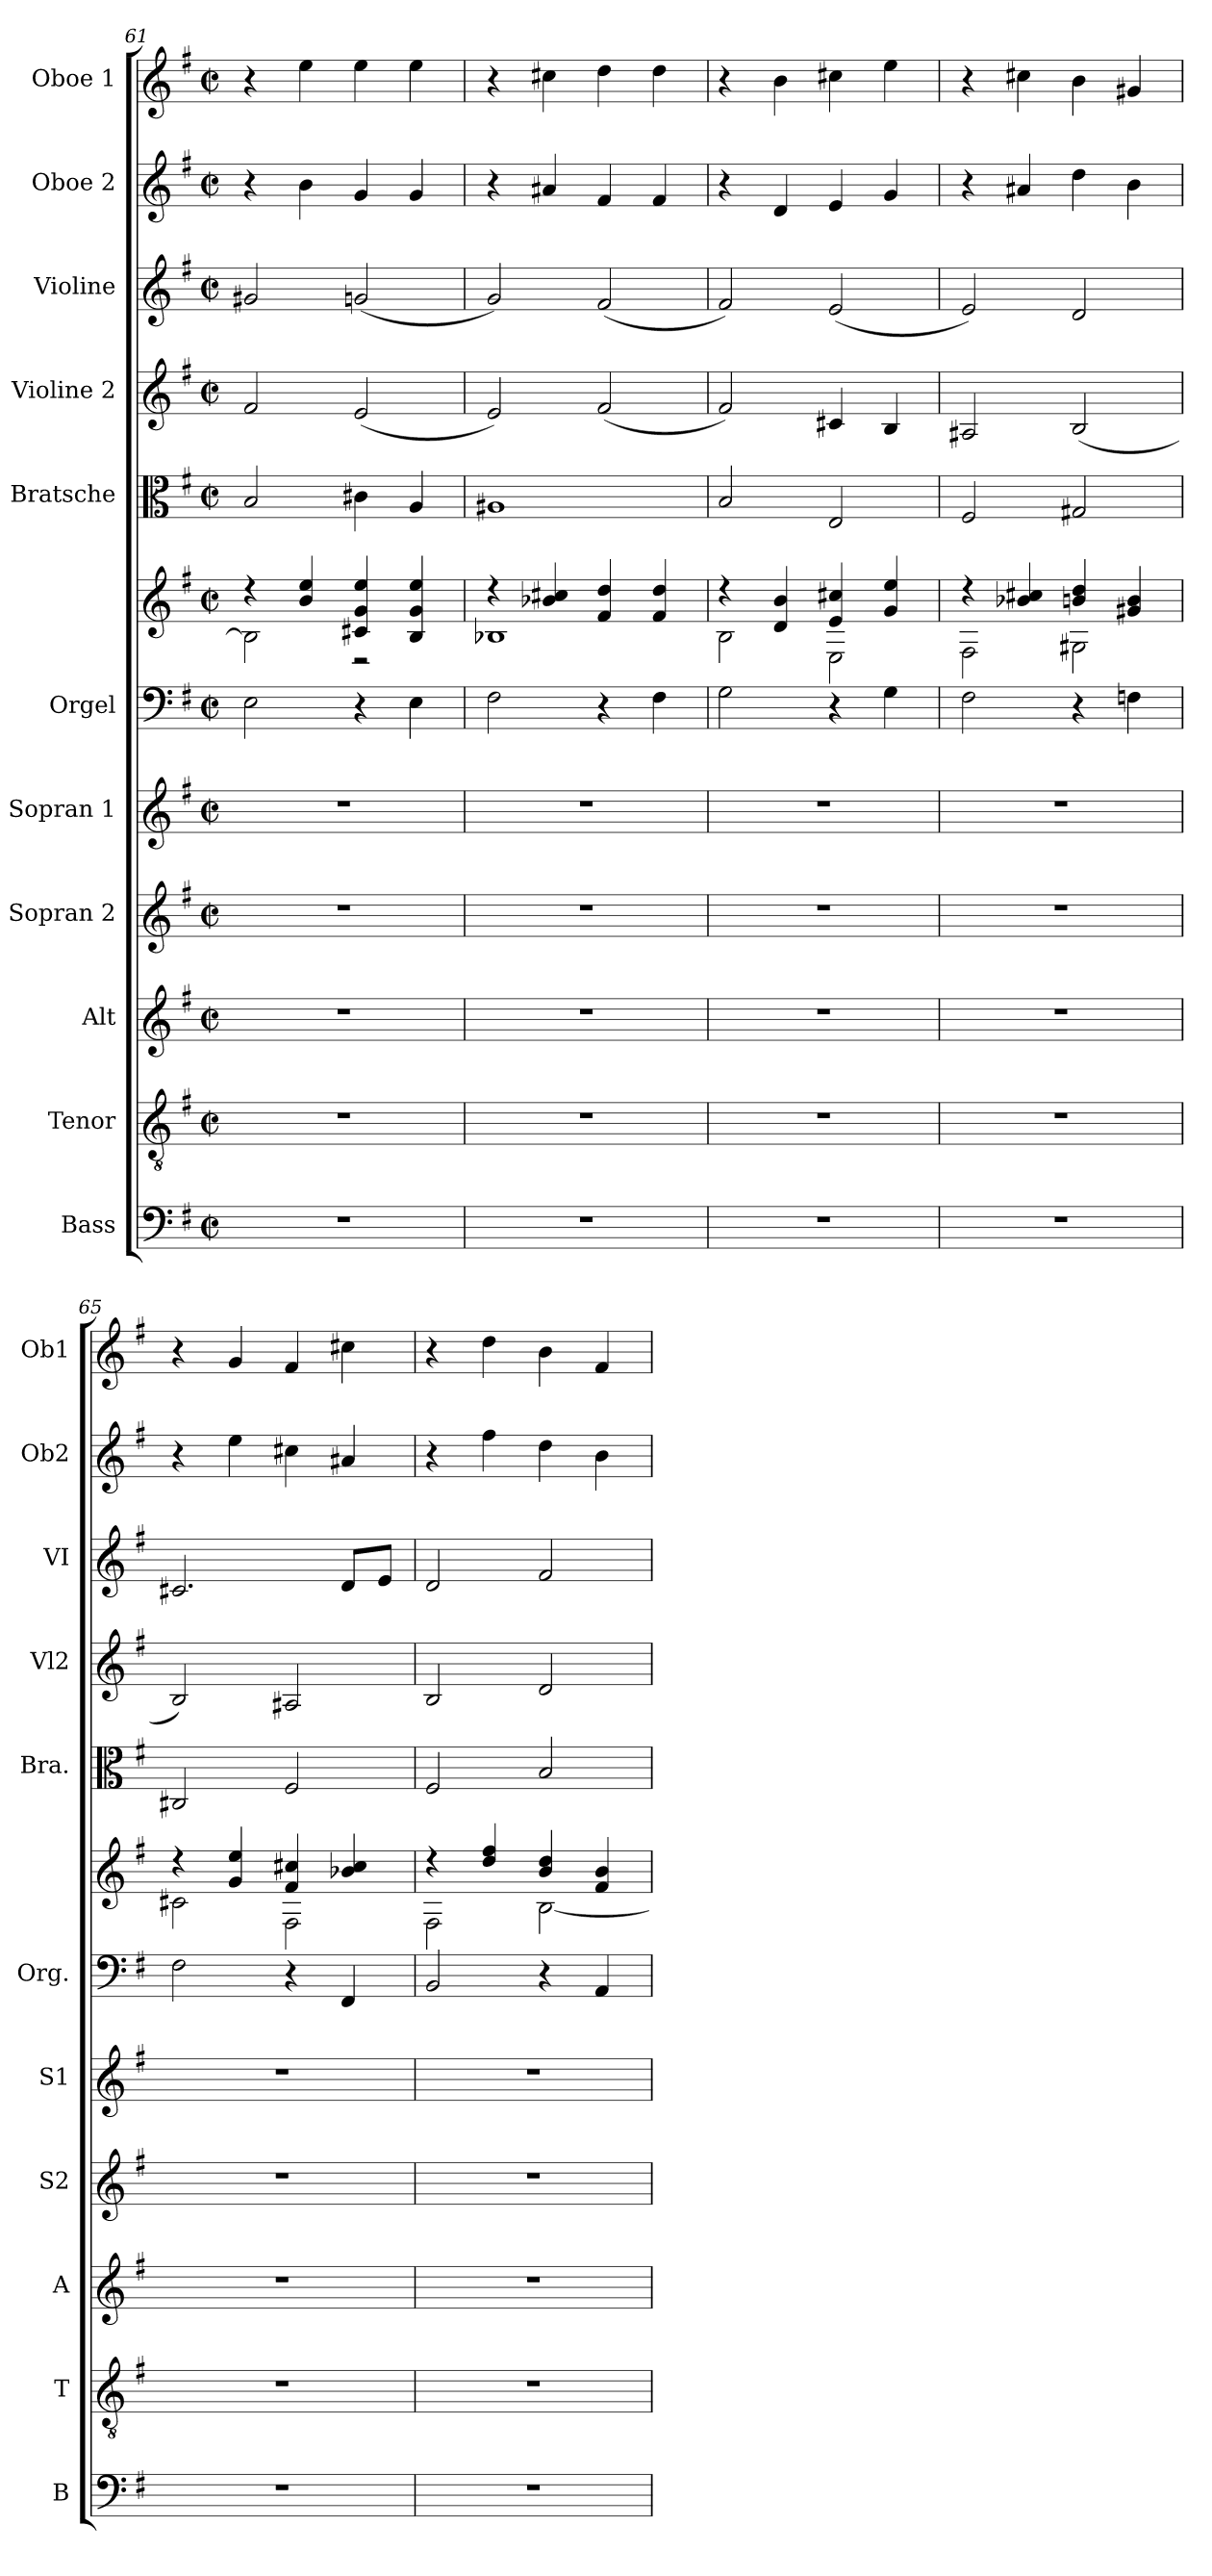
**kern	**kern	**kern	**kern	**kern	**kern	**kern	**kern	**kern	**kern	**kern	**kern
*part11	*part10	*part9	*part8	*part7	*part6	*part6	*part5	*part4	*part3	*part2	*part1
*staff12	*staff11	*staff10	*staff9	*staff8	*staff7	*staff6	*staff5	*staff4	*staff3	*staff2	*staff1
*I"Bass	*I"Tenor	*I"Alt	*I"Sopran 2	*I"Sopran 1	*I"Orgel	*	*I"Bratsche	*I"Violine 2	*I"Violine	*I"Oboe 2	*I"Oboe 1
*I'B	*I'T	*I'A	*I'S2	*I'S1	*I'Org.	*	*I'Bra.	*I'Vl2	*I'VI	*I'Ob2	*I'Ob1
!!LO:PB:g=z
*clefF4	*clefGv2	*clefG2	*clefG2	*clefG2	*clefF4	*clefG2	*clefC3	*clefG2	*clefG2	*clefG2	*clefG2
*k[f#]	*k[f#]	*k[f#]	*k[f#]	*k[f#]	*k[f#]	*k[f#]	*k[f#]	*k[f#]	*k[f#]	*k[f#]	*k[f#]
*M2/2	*M2/2	*M2/2	*M2/2	*M2/2	*M2/2	*M2/2	*M2/2	*M2/2	*M2/2	*M2/2	*M2/2
*met(c|)	*met(c|)	*met(c|)	*met(c|)	*met(c|)	*met(c|)	*met(c|)	*met(c|)	*met(c|)	*met(c|)	*met(c|)	*met(c|)
=61	=61	=61	=61	=61	=61	=61	=61	=61	=61	=61	=61
*	*	*	*	*	*	*^	*	*	*	*	*
1r	1r	1r	1r	1r	2E\	4r	2B\]	2B/	2f#/	2g#X/	4r	4r
.	.	.	.	.	.	4b/ 4ee/	.	.	.	.	4b\	4ee\
.	.	.	.	.	4r	4c#X/ 4g/ 4ee/	2r	4c#X\	(2e/	(2gn/	4g/	4ee\
.	.	.	.	.	4E\	4B/ 4g/ 4ee/	.	4A/	.	.	4g/	4ee\
=62	=62	=62	=62	=62	=62	=62	=62	=62	=62	=62	=62	=62
1r	1r	1r	1r	1r	2F#\	4r	1B-X	1A#X	2e/)	2g/)	4r	4r
.	.	.	.	.	.	4b-X/ 4cc#X/	.	.	.	.	4a#X/	4cc#X\
.	.	.	.	.	4r	4f#/ 4dd/	.	.	(2f#/	(2f#/	4f#/	4dd\
.	.	.	.	.	4F#\	4f#/ 4dd/	.	.	.	.	4f#/	4dd\
=63	=63	=63	=63	=63	=63	=63	=63	=63	=63	=63	=63	=63
1r	1r	1r	1r	1r	2G\	4r	2B\	2B/	2f#/)	2f#/)	4r	4r
.	.	.	.	.	.	4d/ 4b/	.	.	.	.	4d/	4b\
.	.	.	.	.	4r	4e/ 4cc#X/	2E\	2E/	4c#X/	(2e/	4e/	4cc#X\
.	.	.	.	.	4G\	4g/ 4ee/	.	.	4B/	.	4g/	4ee\
=64	=64	=64	=64	=64	=64	=64	=64	=64	=64	=64	=64	=64
1r	1r	1r	1r	1r	2F#\	4r	2F#\	2F#/	2A#X/	2e/)	4r	4r
.	.	.	.	.	.	4b-X/ 4cc#X/	.	.	.	.	4a#X/	4cc#X\
.	.	.	.	.	4r	4bn/ 4dd/	2G#X\	2G#X/	(2B/	2d/	4dd\	4b\
.	.	.	.	.	4Fn\	4g#X/ 4b/	.	.	.	.	4b\	4g#X/
=65	=65	=65	=65	=65	=65	=65	=65	=65	=65	=65	=65	=65
1r	1r	1r	1r	1r	2F#\	4r	2c#X\	2C#X/	2B/)	2.c#X/	4r	4r
.	.	.	.	.	.	4g/ 4ee/	.	.	.	.	4ee\	4g/
.	.	.	.	.	4r	4f#/ 4cc#X/	2F#\	2F#/	2A#X/	.	4cc#X\	4f#/
.	.	.	.	.	4FF#/	4b-X/ 4cc#/	.	.	.	8d/L	4a#X/	4cc#X\
.	.	.	.	.	.	.	.	.	.	8e/J	.	.
=66	=66	=66	=66	=66	=66	=66	=66	=66	=66	=66	=66	=66
1r	1r	1r	1r	1r	2BB/	4r	2F#\	2F#/	2B/	2d/	4r	4r
.	.	.	.	.	.	4dd/ 4ff#/	.	.	.	.	4ff#\	4dd\
.	.	.	.	.	4r	4b/ 4dd/	[2B\	2B/	2d/	2f#/	4dd\	4b\
.	.	.	.	.	4AA/	4f#/ 4b/	.	.	.	.	4b\	4f#/
*	*	*	*	*	*	*v	*v	*	*	*	*	*
=	=	=	=	=	=	=	=	=	=	=	=
*-	*-	*-	*-	*-	*-	*-	*-	*-	*-	*-	*-
